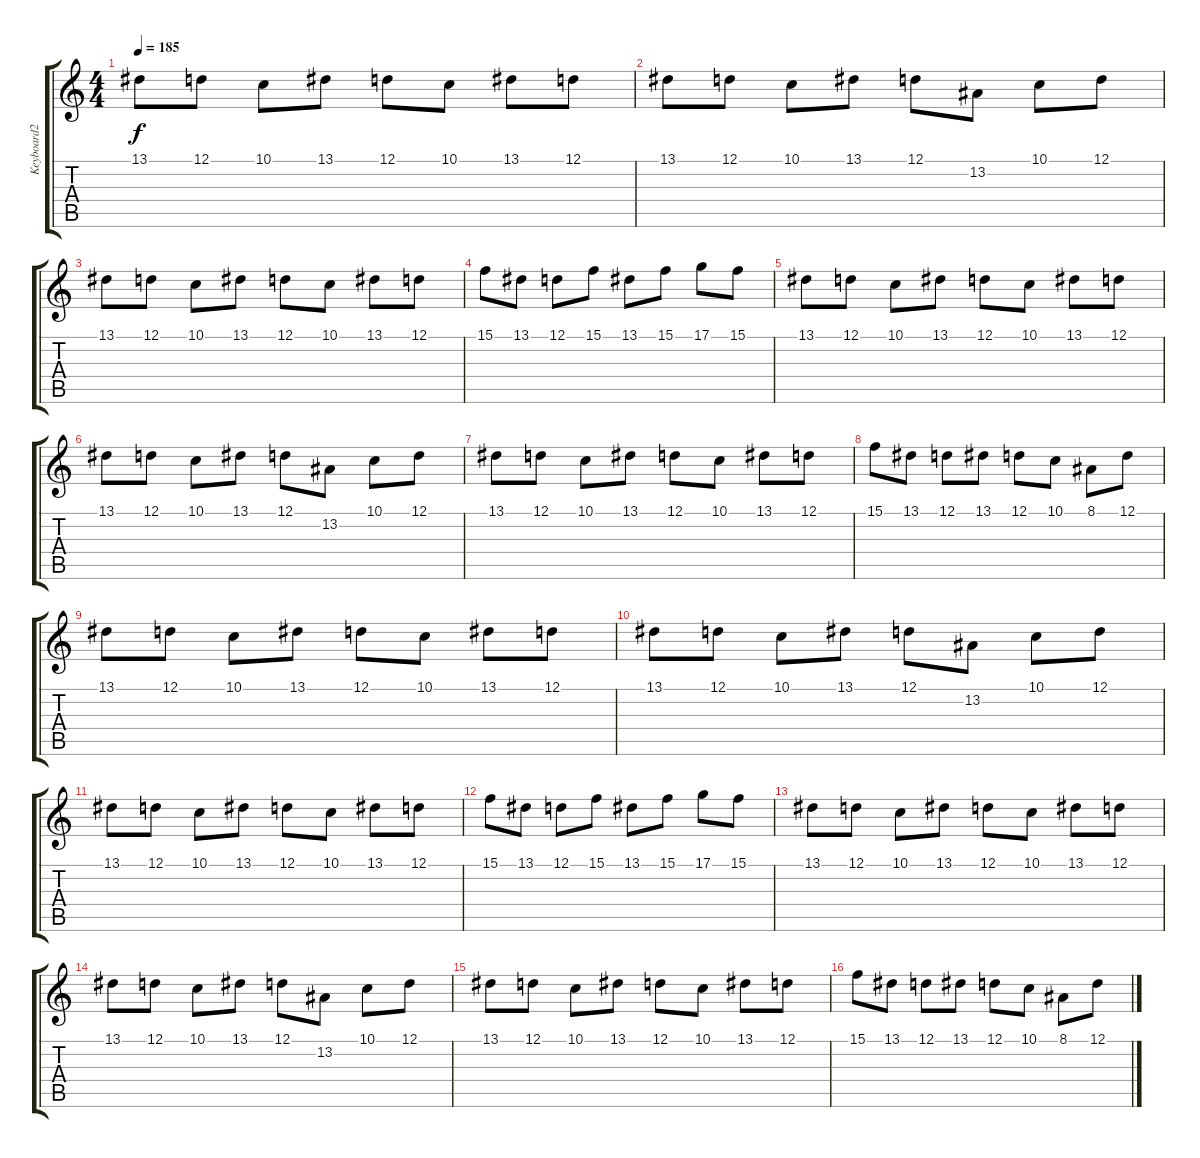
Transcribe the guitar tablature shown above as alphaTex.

\track ("Keyboard2" "Keyboard2") {instrument lead2sawtooth}
\staff {score tabs}
\tuning (D4 A3 F3 C3 G2 C2) {hide}
\ts (4 4)
\tempo 185
\clef g2
\ks c
13.1.8{dy f} 12.1.8 10.1.8 13.1.8 12.1.8 10.1.8 13.1.8 12.1.8 |
13.1.8 12.1.8 10.1.8 13.1.8 12.1.8 13.2.8 10.1.8 12.1.8 |
13.1.8 12.1.8 10.1.8 13.1.8 12.1.8 10.1.8 13.1.8 12.1.8 |
15.1.8 13.1.8 12.1.8 15.1.8 13.1.8 15.1.8 17.1.8 15.1.8 |
13.1.8 12.1.8 10.1.8 13.1.8 12.1.8 10.1.8 13.1.8 12.1.8 |
13.1.8 12.1.8 10.1.8 13.1.8 12.1.8 13.2.8 10.1.8 12.1.8 |
13.1.8 12.1.8 10.1.8 13.1.8 12.1.8 10.1.8 13.1.8 12.1.8 |
15.1.8 13.1.8 12.1.8 13.1.8 12.1.8 10.1.8 8.1.8 12.1.8 |
13.1.8 12.1.8 10.1.8 13.1.8 12.1.8 10.1.8 13.1.8 12.1.8 |
13.1.8 12.1.8 10.1.8 13.1.8 12.1.8 13.2.8 10.1.8 12.1.8 |
13.1.8 12.1.8 10.1.8 13.1.8 12.1.8 10.1.8 13.1.8 12.1.8 |
15.1.8 13.1.8 12.1.8 15.1.8 13.1.8 15.1.8 17.1.8 15.1.8 |
13.1.8 12.1.8 10.1.8 13.1.8 12.1.8 10.1.8 13.1.8 12.1.8 |
13.1.8 12.1.8 10.1.8 13.1.8 12.1.8 13.2.8 10.1.8 12.1.8 |
13.1.8 12.1.8 10.1.8 13.1.8 12.1.8 10.1.8 13.1.8 12.1.8 |
15.1.8 13.1.8 12.1.8 13.1.8 12.1.8 10.1.8 8.1.8 12.1.8
